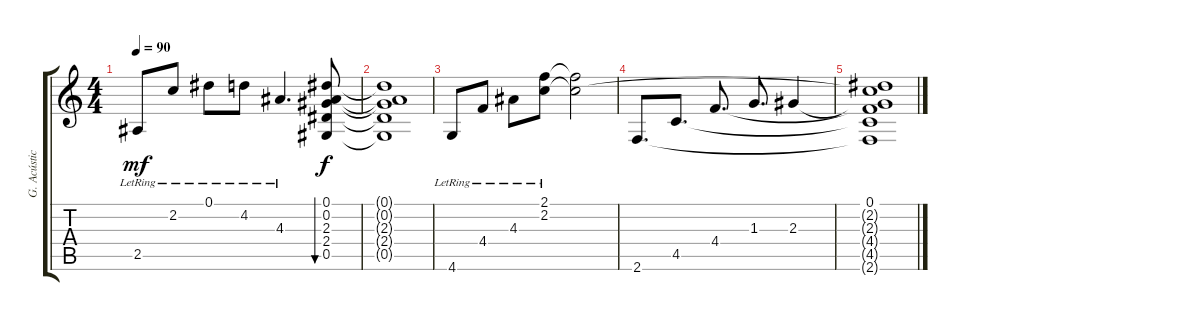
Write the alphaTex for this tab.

\track ("G. Acústica 1" "G. Acústic") {instrument acousticguitarsteel}
\staff {score tabs}
\tuning (Eb4 Bb3 Gb3 Db3 Ab2 Eb2) {hide}
\ts (4 4)
\tempo 90
\clef g2
\ks c
2.5{lr}.8{dy mf} 2.2{lr}.8 0.1{lr}.8 4.2{lr}.8 4.3{lr}.4{d} (0.1 0.2 2.3 2.4 0.5).8{bu 240 dy f} |
(0.1{t} 0.2{t} 2.3{t} 2.4{t} 0.5{t}).1 |
4.6{lr}.8 4.4{lr}.8 4.3{lr}.8 (2.1{lr} 2.2{lr}).8 (2.1{t} 2.2{t}).2 |
2.6.8{d} 4.5.8{d} 4.4.8{d} 1.3.8{d} 2.3.4 |
(0.1 2.2{t} 2.3{t} 4.4{t} 4.5{t} 2.6{t}).1
